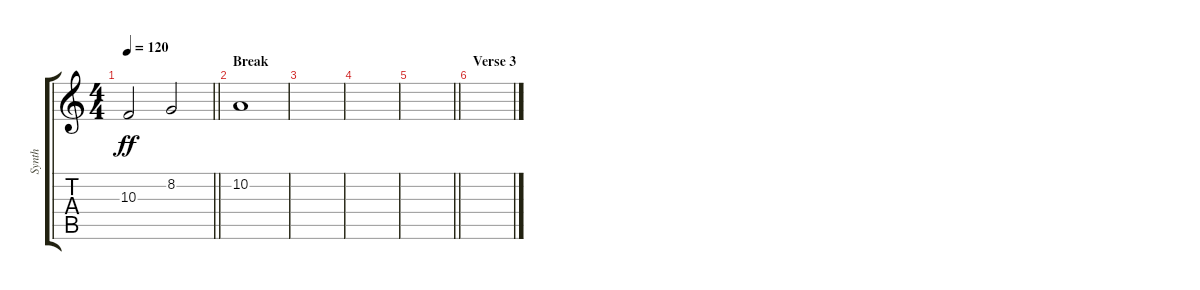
\track ("Synth" "Synth") {instrument lead1square}
\staff {score tabs}
\tuning (E4 B3 G3 D3 A2 E2) {hide}
\ts (4 4)
\tempo 120
\clef g2
\barLineRight lightlight
\ks c
10.3.2{dy ff} 8.2.2 |
\section ("" "Break")
10.2.1{volume 0} |
|
|
\barLineRight lightlight
|
\section ("" "Verse 3")
